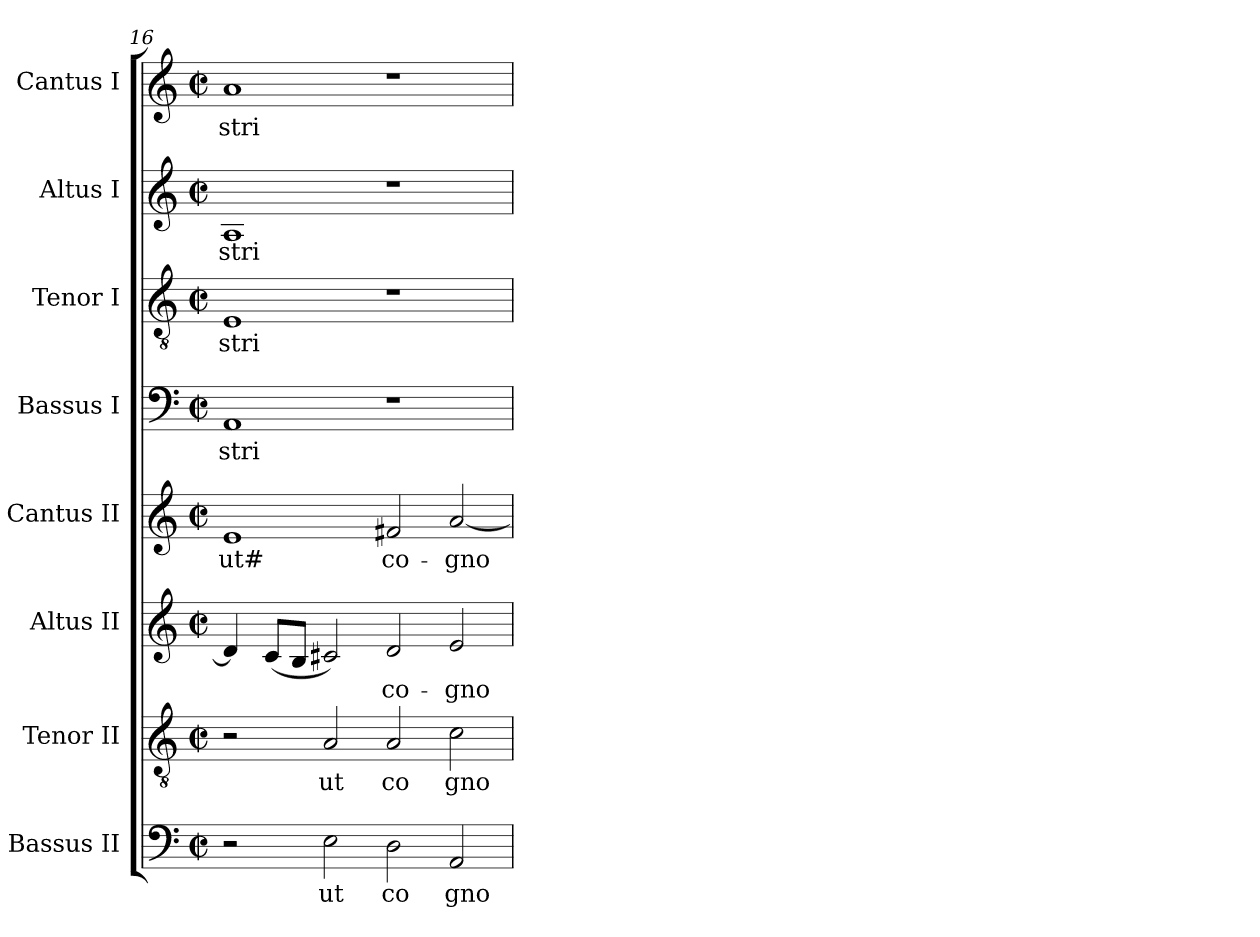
**kern	**text	**kern	**text	**kern	**text	**kern	**text	**kern	**text	**kern	**text	**kern	**text	**kern	**text
*part8	*part8	*part7	*part7	*part6	*part6	*part5	*part5	*part4	*part4	*part3	*part3	*part2	*part2	*part1	*part1
*staff8	*staff8	*staff7	*staff7	*staff6	*staff6	*staff5	*staff5	*staff4	*staff4	*staff3	*staff3	*staff2	*staff2	*staff1	*staff1
*I"Bassus II	*	*I"Tenor II	*	*I"Altus II	*	*I"Cantus II	*	*I"Bassus I	*	*I"Tenor I	*	*I"Altus I	*	*I"Cantus I	*
*clefF4	*	*clefGv2	*	*clefG2	*	*clefG2	*	*clefF4	*	*clefGv2	*	*clefG2	*	*clefG2	*
*M2/2	*	*M2/2	*	*M2/2	*	*M2/2	*	*M2/2	*	*M2/2	*	*M2/2	*	*M2/2	*
*met(c|)	*	*met(c|)	*	*met(c|)	*	*met(c|)	*	*met(c|)	*	*met(c|)	*	*met(c|)	*	*met(c|)	*
=16	=16	=16	=16	=16	=16	=16	=16	=16	=16	=16	=16	=16	=16	=16	=16
!	!	!	!	!	!	!	!LO:LY:b:cj	!	!LO:LY:b:cj	!	!LO:LY:b:cj	!	!LO:LY:b:cj	!	!LO:LY:b:cj
2r	.	2r	.	4d/]	.	1e	ut#	1AA	stri	1E	stri	1A	stri	1a	-stri
.	.	.	.	(<8c/L	.	.	.	.	.	.	.	.	.	.	.
.	.	.	.	8B/J	.	.	.	.	.	.	.	.	.	.	.
!	!LO:LY:b:cj	!	!LO:LY:b:cj	!	!	!	!	!	!	!	!	!	!	!	!
2E\	ut	2A/	ut	2c#/)	.	.	.	.	.	.	.	.	.	.	.
!	!LO:LY:b:cj	!	!LO:LY:b:cj	!	!LO:LY:b:cj	!	!LO:LY:b:cj	!	!	!	!	!	!	!	!
2D\	co	2A/	co	2d/	co-	2f#X/	co-	1r	.	1r	.	1r	.	1r	.
!	!LO:LY:b:cj	!	!LO:LY:b:cj	!	!LO:LY:b:cj	!	!LO:LY:b	!	!	!	!	!	!	!	!
2AA/	gno	2c\	gno	2e/	-gno-	[<2a/	-gno-	.	.	.	.	.	.	.	.
=	=	=	=	=	=	=	=	=	=	=	=	=	=	=	=
*-	*-	*-	*-	*-	*-	*-	*-	*-	*-	*-	*-	*-	*-	*-	*-
